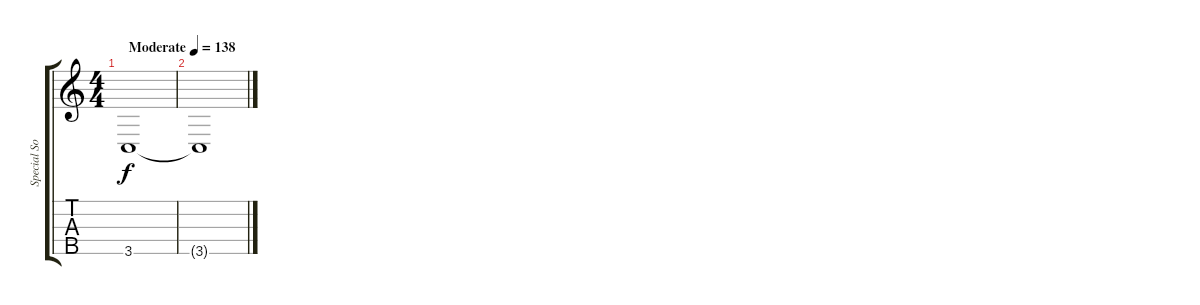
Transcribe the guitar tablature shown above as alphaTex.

\track ("Special Sound 1" "Special So") {instrument stringensemble1}
\staff {score tabs}
\tuning (E4 B3 G3 D3 A2) {hide}
\ts (4 4)
\tempo (138 "Moderate")
\clef g2
\ks c
3.5.1{dy f volume 11 instrument stringensemble1} |
3.5{t}.1
